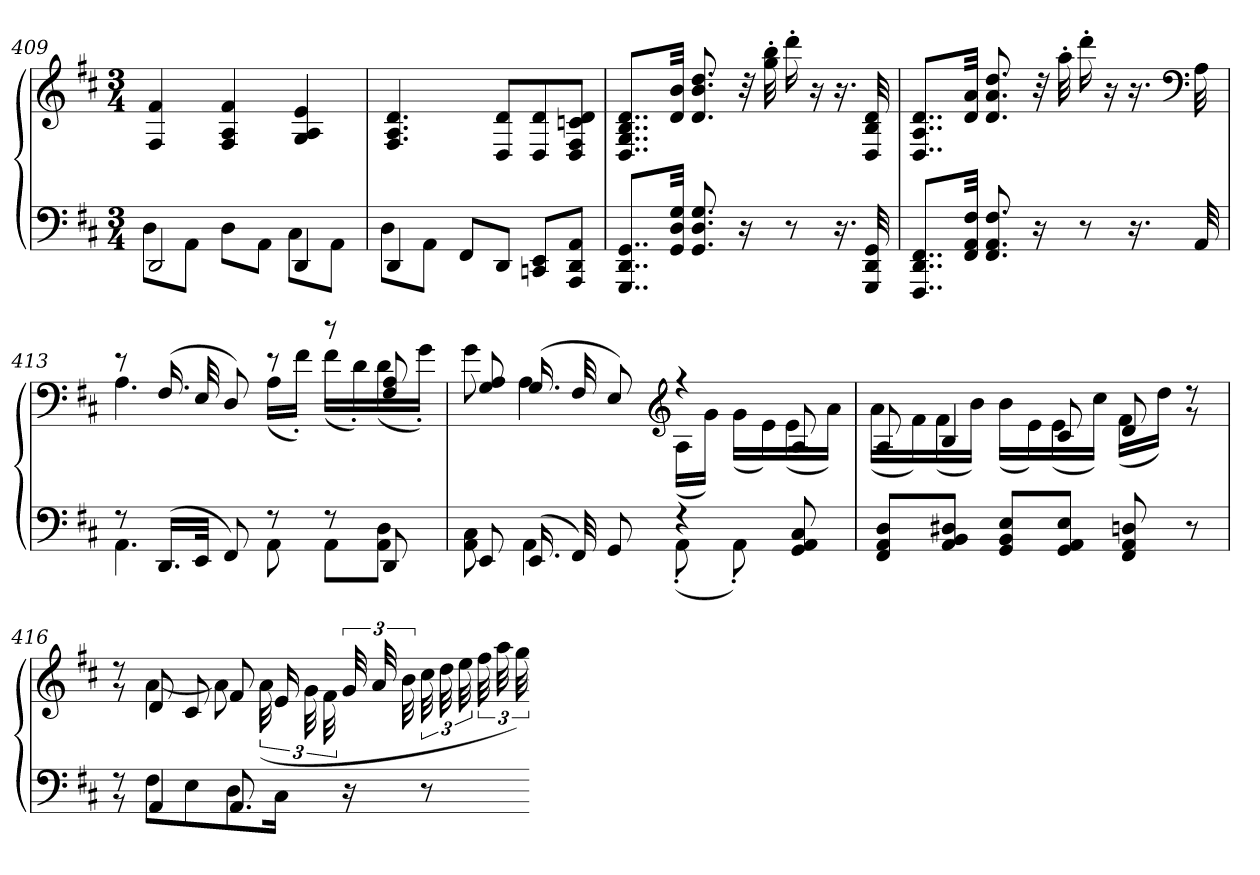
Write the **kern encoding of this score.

**kern	**kern
*part1	*part1
*staff2	*staff1
*clefF4	*clefG2
*k[f#c#]	*k[f#c#]
*D:	*D:
*M3/4	*M3/4
=409	=409
*^	*
2DD	8DL	4F# 4f#
.	8AAJ	.
.	8DL	4F# 4A 4f#
.	8AAJ	.
4DD	8C#L	4G 4A 4e
.	8AAJ	.
=410	=410	=410
4DD	8DL	4.F# 4.A 4.d
.	8AAJ	.
8FF#L	2ryy	.
8DDJ	.	8D 8dL
8CCn 8EEL	.	8D 8d
8AAA 8DD 8AAJ	.	8D 8F# 8cn 8dJ
*v	*v	*
=411	=411
8..GGG 8..DD 8..GGL	8..D 8..G 8..B 8..dL
32GG 32D 32GJkk	32d 32bJkk
8.GG 8.D 8.G	8.d 8.b 8.dd
16r	32r
.	32gg' 32bb'
8r	16ddd'
.	16r
16.r	16.r
32GGG 32DD 32GG	32D 32B 32d
=412	=412
8..FFF# 8..DD 8..FF#L	8..D 8..A 8..dL
32FF# 32AA 32F#Jkk	32d 32aJkk
8.FF# 8.AA 8.F#	8.d 8.a 8.dd
16r	32r
.	32aa'
8r	16ddd'
.	16r
16.r	16.r
*	*clefF4
32AA	32A
=413	=413
*^	*^
8r	4.AA	8r	4.A
(16.DDLL	.	(16.F#	.
32EEJJk	.	32E	.
8FF#)	.	8D)	.
8r	8AA	8r	(16ALL
.	.	.	16f#'JJ)
8r	8AAL	8r	(16f#LL
.	.	.	16d')
8DD	8AA 8DJ	8F# 8A	(16d
.	.	.	16g'JJ)
=414	=414	=414	=414
8EE	8AA 8C#	8G 8A	8g
(16.EE	4AA	(16.G	4A
32FF#)	.	32F#	.
8GG	.	8E)	.
*	*	*clefG2	*
4r	(8AA'	4r	(16ALL
.	.	.	16gJJ)
.	8AA')	.	(16gLL
.	.	.	16e)
8GG 8AA 8C#	8ryy	8A	(16e
.	.	.	16aJJ)
*v	*v	*	*
=415	=415	=415
8FF# 8AA 8DL	8A	(16aLL
.	.	16f#)
8AA 8BB 8D#XJ	4B	(16f#
.	.	16bJJ)
8GG 8BB 8EL	.	(16bLL
.	.	16e)
8GG 8AA 8EJ	8c#	(16e
.	.	16cc#JJ)
8FF# 8AA 8Dn	8d	(16f#LL
.	.	16ddJJ)
8r	8r	8r
=416	=416	=416
*^	*	*
8r	8r	8r	8r
4AA	8F#L	8d	[4a
.	8E	8c#	.
8.AA	8D	8f#	8a]
.	16C#Jk	16e	(48a
.	.	.	48g
.	.	.	48f#
16r	8.ryy	48g	8.ryy
.	.	48a	.
.	.	48b	.
8r	.	48cc#	.
.	.	48dd	.
.	.	48ee	.
.	.	48ff#	.
.	.	48aa	.
.	.	48gg)	.
*v	*v	*	*
*	*v	*v
=-	=-
*-	*-
